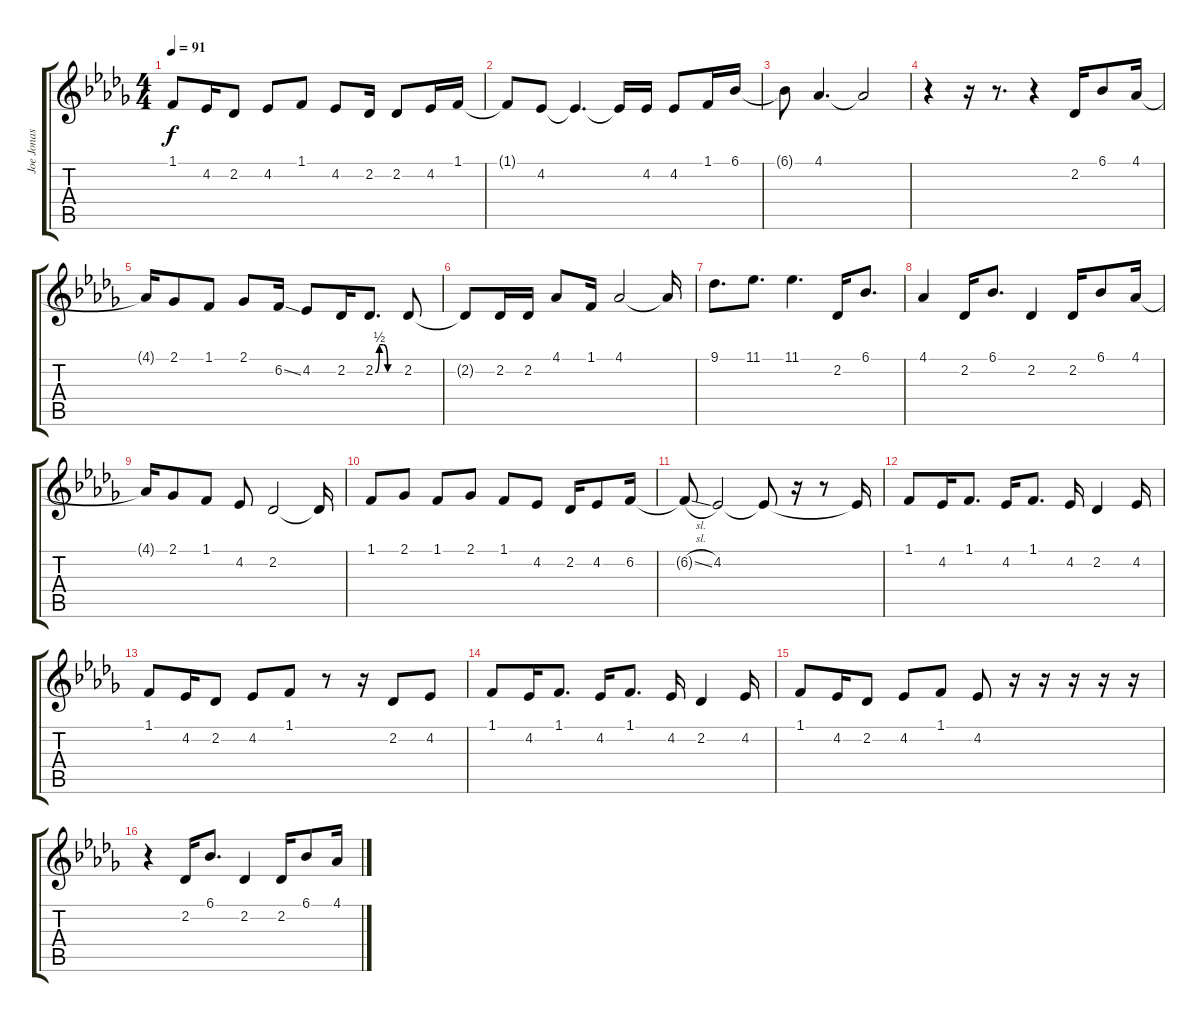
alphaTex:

\track ("Joe Jonas" "Joe Jonas") {instrument altosax}
\staff {score tabs}
\tuning (E4 B3 G3 D3 A2 E2) {hide}
\ts (4 4)
\tempo 91
\clef g2
\ks db
1.1.8{dy f} 4.2.16 2.2.8 4.2.8 1.1.8 4.2.8{txt ""} 2.2.16 2.2.8 4.2.16 1.1.16 |
1.1{t}.8 4.2.8 4.2{t}.4{d} 4.2{t}.16 4.2.16{balance 0} 4.2.8 1.1.16 6.1.16 |
6.1{t}.8 4.1.4{d} 4.1{t}.2 |
r.4 r.16 r.8{d} r.4 2.2.16 6.1.8 4.1.16 |
4.1{t}.16 2.1.8 1.1.8 2.1.8 6.2{ss}.16 4.2.8 2.2.16 2.2{be (custom 0 0 10 2 20 2 30 0 60 0)}.8{d} 2.2.8 |
2.2{t}.8 2.2.16 2.2.16 4.1.8 1.1.16 4.1.2 4.1{t}.16 |
9.1.8{d} 11.1.8{d} 11.1.4{d} 2.2.16 6.1.8{d} |
4.1.4 2.2.16 6.1.8{d} 2.2.4 2.2.16 6.1.8 4.1.16 |
4.1{t}.16 2.1.8 1.1.8 4.2.8 2.2.2 2.2{t}.16 |
1.1.8 2.1.8 1.1.8 2.1.8 1.1.8 4.2.8 2.2.16 4.2.8 6.2.16 |
6.2{sl t}.8 4.2.2 4.2{t}.8 r.16 r.8 4.2{t}.16 |
1.1.8 4.2.16 1.1.8{d} 4.2.16 1.1.8{d} 4.2.16 2.2.4 4.2.16 |
1.1.8 4.2.16 2.2.8 4.2.8 1.1.8 r.8 r.16 2.2.8 4.2.8 |
1.1.8 4.2.16{txt ""} 1.1.8{d} 4.2.16 1.1.8{d} 4.2.16 2.2.4 4.2.16 |
1.1.8 4.2.16 2.2.8 4.2.8 1.1.8 4.2.8 r.16 r.16 r.16 r.16 r.16 |
r.4 2.2.16 6.1.8{d} 2.2.4 2.2.16 6.1.8 4.1.16
